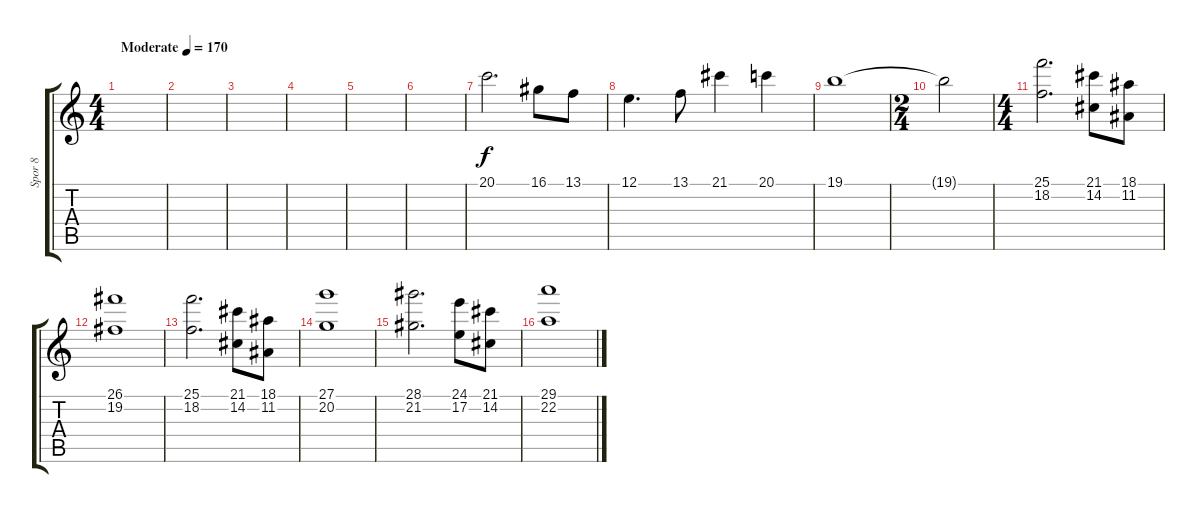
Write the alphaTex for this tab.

\track ("Spor 8" "Spor 8") {instrument stringensemble1}
\staff {score tabs}
\tuning (E4 B3 G3 D3 A2 E2) {hide}
\ts (4 4)
\tempo (170 "Moderate")
\clef g2
\ks c
|
|
|
|
|
|
20.1.2{d} 16.1.8 13.1.8 |
12.1.4{d} 13.1.8 21.1.4 20.1.4 |
19.1.1 |
\ts (2 4)
19.1{t}.2{dy f} |
\ts (4 4)
(25.1 18.2).2{d} (21.1 14.2).8 (18.1 11.2).8 |
(26.1 19.2).1 |
(25.1 18.2).2{d} (21.1 14.2).8 (18.1 11.2).8 |
(27.1 20.2).1 |
(28.1 21.2).2{d} (24.1 17.2).8 (21.1 14.2).8 |
(29.1 22.2).1
